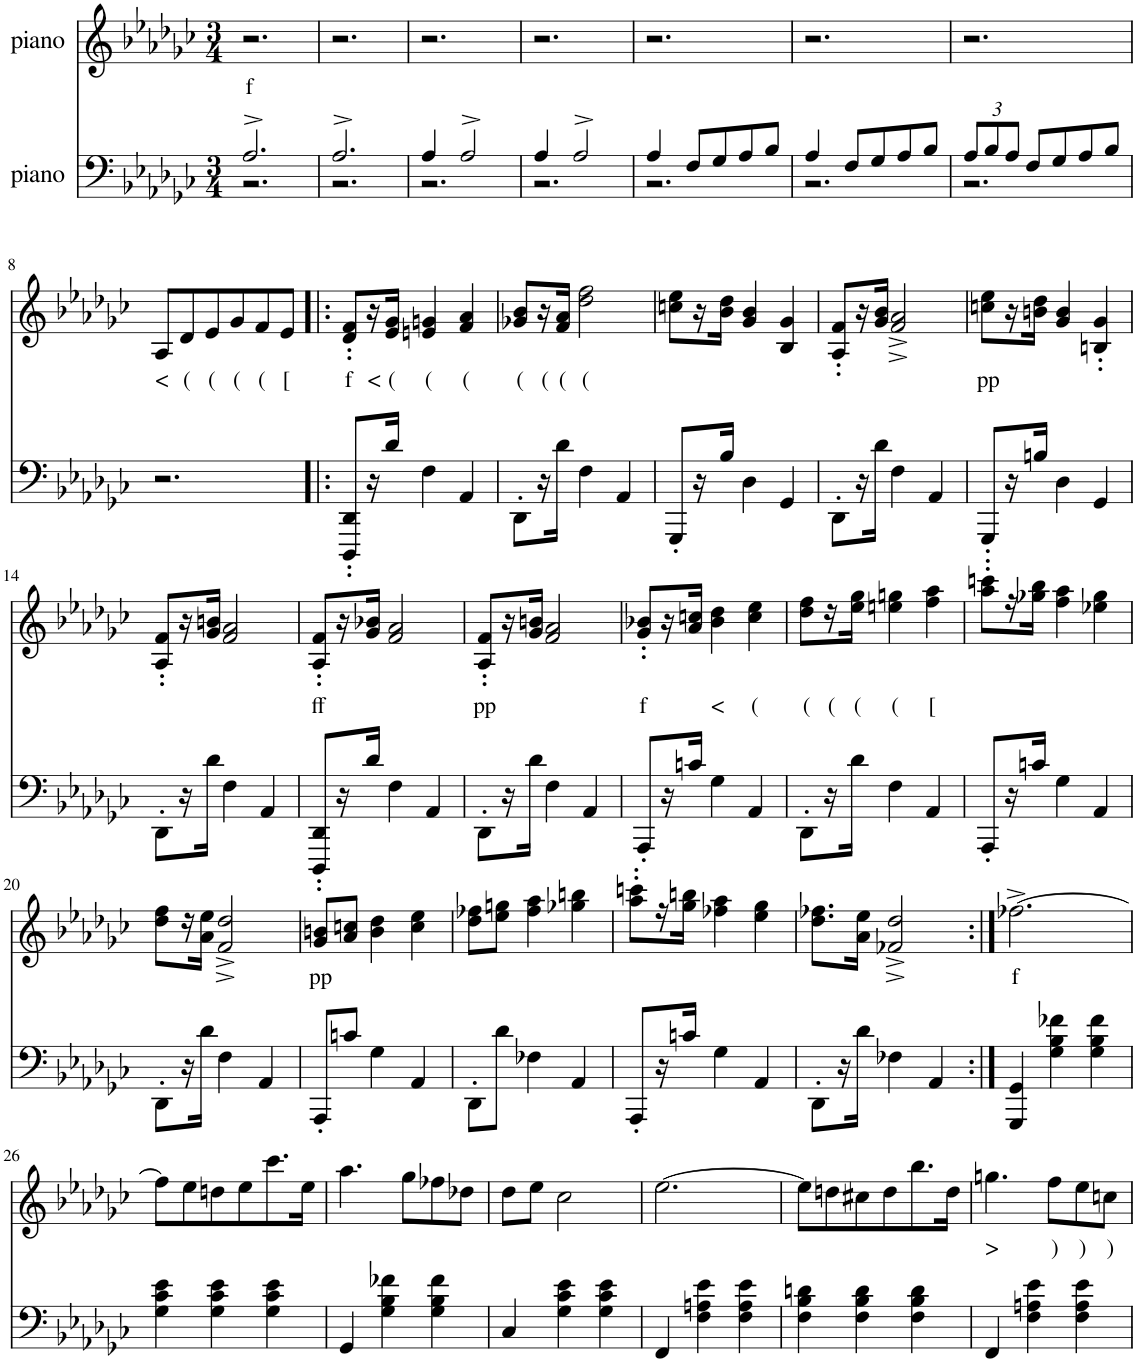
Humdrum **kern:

**kern	**kern	**text
*part2	*part1	*part1
*staff2	*staff1	*staff1
*I"piano	*I"piano	*
*I'Pno	*I'Pno	*
*clefF4	*clefG2	*
*k[b-e-a-d-g-c-]	*k[b-e-a-d-g-c-]	*
*G-:	*G-:	*
*M3/4	*M3/4	*
=1	=1	=1
*^	*	*
!	!	!	!LO:LY:b
2.A-^/	2.r	2.r	f
=2	=2	=2	=2
2.A-^/	2.r	2.r	.
=3	=3	=3	=3
4A-/	2.r	2.r	.
2A-^/	.	.	.
=4	=4	=4	=4
4A-/	2.r	2.r	.
2A-^/	.	.	.
=5	=5	=5	=5
4A-/	2.r	2.r	.
8F/L	.	.	.
8G-/	.	.	.
8A-/	.	.	.
8B-/J	.	.	.
=6	=6	=6	=6
4A-/	2.r	2.r	.
8F/L	.	.	.
8G-/	.	.	.
8A-/	.	.	.
8B-/J	.	.	.
=7	=7	=7	=7
*Xbrackettup	*	*	*
12A-/L	2.r	2.r	.
12B-/	.	.	.
12A-/J	.	.	.
8F/L	.	.	.
8G-/	.	.	.
8A-/	.	.	.
8B-/J	.	.	.
*v	*v	*	*
!!LO:LB:g=z
=8	=8	=8
!	!	!LO:LY:b
2.r	8A-/L	<
!	!	!LO:LY:b
.	8d-/	(
!	!	!LO:LY:b
.	8e-/	(
!	!	!LO:LY:b
.	8g-/	(
!	!	!LO:LY:b
.	8f/	(
!	!	!LO:LY:b
.	8e-/J	[
=9!|:	=9!|:	=9!|:
!	!	!LO:LY:b
8DDD-/' 8DD-/'L	8d-/' 8f/'L	f
!	!	!LO:LY:b
16r	16r	<
!	!	!LO:LY:b
16d-/JJ	16e-/ 16g-/JJ	(
!	!	!LO:LY:b
4F\	4en/ 4gn/	(
!	!	!LO:LY:b
4AA-/	4f/ 4a-/	(
=10	=10	=10
!	!	!LO:LY:b
8DD-'\L	8g-X/ 8b-/L	(
!	!	!LO:LY:b
16r	16r	(
!	!	!LO:LY:b
16d-\JJ	16f/ 16a-/JJ	(
!	!	!LO:LY:b
4F\	2dd-\ 2ff\	(
4AA-/	.	.
=11	=11	=11
8GGG-'/L	8ccn\ 8ee-\L	.
16r	16r	.
16B-/JJ	16b-\ 16dd-\JJ	.
4D-\	4g-/ 4b-/	.
4GG-/	4B-/ 4g-/	.
=12	=12	=12
8DD-'\L	8A-/' 8f/'L	.
16r	16r	.
16d-\JJ	16g-/ 16b-/JJ	.
4F\	2f/^ 2a-/^	.
4AA-/	.	.
=13	=13	=13
!	!	!LO:LY:b
8GGG-'/L	8ccn\ 8ee-\L	pp
16r	16r	.
16Bn/JJ	16bn\ 16dd-\JJ	.
4D-\	4g-/ 4b/	.
4GG-/	4Bn/' 4g-/'	.
!!LO:LB:g=z
=14	=14	=14
8DD-'\L	8A-/' 8f/'L	.
16r	16r	.
16d-\JJ	16g-/ 16bn/JJ	.
4F\	2f/ 2a-/	.
4AA-/	.	.
=15	=15	=15
!	!	!LO:LY:b
8DDD-/' 8DD-/'L	8A-/' 8f/'L	ff
16r	16r	.
16d-/JJ	16g-/ 16b-X/JJ	.
4F\	2f/ 2a-/	.
4AA-/	.	.
=16	=16	=16
!	!	!LO:LY:b
8DD-'\L	8A-/' 8f/'L	pp
16r	16r	.
16d-\JJ	16g-/ 16bn/JJ	.
4F\	2f/ 2a-/	.
4AA-/	.	.
=17	=17	=17
!	!	!LO:LY:b
8AAA-'/L	8g-/' 8b-X/'L	f
16r	16r	.
16cn/JJ	16a-/ 16ccn/JJ	.
!	!	!LO:LY:b
4G-\	4b-\ 4dd-\	<
!	!	!LO:LY:b
4AA-/	4cc\ 4ee-\	(
=18	=18	=18
!	!	!LO:LY:b
8DD-'\L	8dd-\ 8ff\L	(
!	!	!LO:LY:b
16r	16r	(
!	!	!LO:LY:b
16d-\JJ	16ee-\ 16gg-\JJ	(
!	!	!LO:LY:b
4F\	4een\ 4ggn\	(
!	!	!LO:LY:b
4AA-/	4ff\ 4aa-\	[
=19	=19	=19
8AAA-'/L	8aa-\' 8cccn\'L	.
16r	16r	.
16cn/JJ	16gg-X\ 16bb-\JJ	.
4G-\	4ff\ 4aa-\	.
4AA-/	4ee-X\ 4gg-\	.
!!LO:LB:g=z
=20	=20	=20
8DD-'\L	8dd-\ 8ff\L	.
16r	16r	.
16d-\JJ	16a-\ 16ee-\JJ	.
4F\	2f/^ 2dd-/^	.
4AA-/	.	.
=21	=21	=21
!	!	!LO:LY:b
8AAA-'/L	8g-/ 8bn/L	pp
8cn/J	8a-/ 8ccn/J	.
4G-\	4b\ 4dd-\	.
4AA-/	4cc\ 4ee-\	.
=22	=22	=22
8DD-'\L	8dd-\ 8ff-X\L	.
8d-\J	8ee-\ 8ggn\J	.
4F-X\	4ff-\ 4aa-\	.
4AA-/	4gg-X\ 4bbn\	.
=23	=23	=23
8AAA-'/L	8aa-\' 8cccn\'L	.
16r	16r	.
16cn/JJ	16gg-\ 16bbn\JJ	.
4G-\	4ff-X\ 4aa-\	.
4AA-/	4ee-\ 4gg-\	.
=24	=24	=24
8DD-'\L	8.dd-\ 8.ff-X\L	.
16r	.	.
16d-\JJ	16a-\ 16ee-\Jk	.
4F-X\	2f-X/^ 2dd-/^	.
4AA-/	.	.
=25:|!	=25:|!	=25:|!
!	!	!LO:LY:b
4GGG-/ 4GG-/	[2.ff-X^\	f
4G-\ 4B-\ 4f-X\	.	.
4G-\ 4B-\ 4f-\	.	.
!!LO:LB:g=z
=26	=26	=26
4G-\ 4c-\ 4e-\	8ff-\L]	.
.	8ee-\	.
4G-\ 4c-\ 4e-\	8ddn\	.
.	8ee-\	.
4G-\ 4c-\ 4e-\	8.ccc-\	.
.	16ee-\Jk	.
=27	=27	=27
4GG-/	4.aa-\	.
4G-\ 4B-\ 4f-X\	.	.
.	8gg-\L	.
4G-\ 4B-\ 4f-\	8ff-X\	.
.	8dd-X\J	.
=28	=28	=28
4C-/	8dd-\L	.
.	8ee-\J	.
4G-\ 4c-\ 4e-\	2cc-\	.
4G-\ 4c-\ 4e-\	.	.
=29	=29	=29
4FF/	[2.ee-\	.
4F\ 4An\ 4e-\	.	.
4F\ 4A\ 4e-\	.	.
=30	=30	=30
4F\ 4B-\ 4dn\	8ee-\L]	.
.	8ddn\	.
4F\ 4B-\ 4d\	8cc#X\	.
.	8dd\	.
4F\ 4B-\ 4d\	8.bb-\	.
.	16dd\Jk	.
=31	=31	=31
!	!	!LO:LY:b
4FF/	4.ggn\	>
4F\ 4An\ 4e-\	.	.
!	!	!LO:LY:b
.	8ff\L	)
!	!	!LO:LY:b
4F\ 4A\ 4e-\	8ee-\	)
!	!	!LO:LY:b
.	8ccn\J	)
=	=	=
*-	*-	*-
